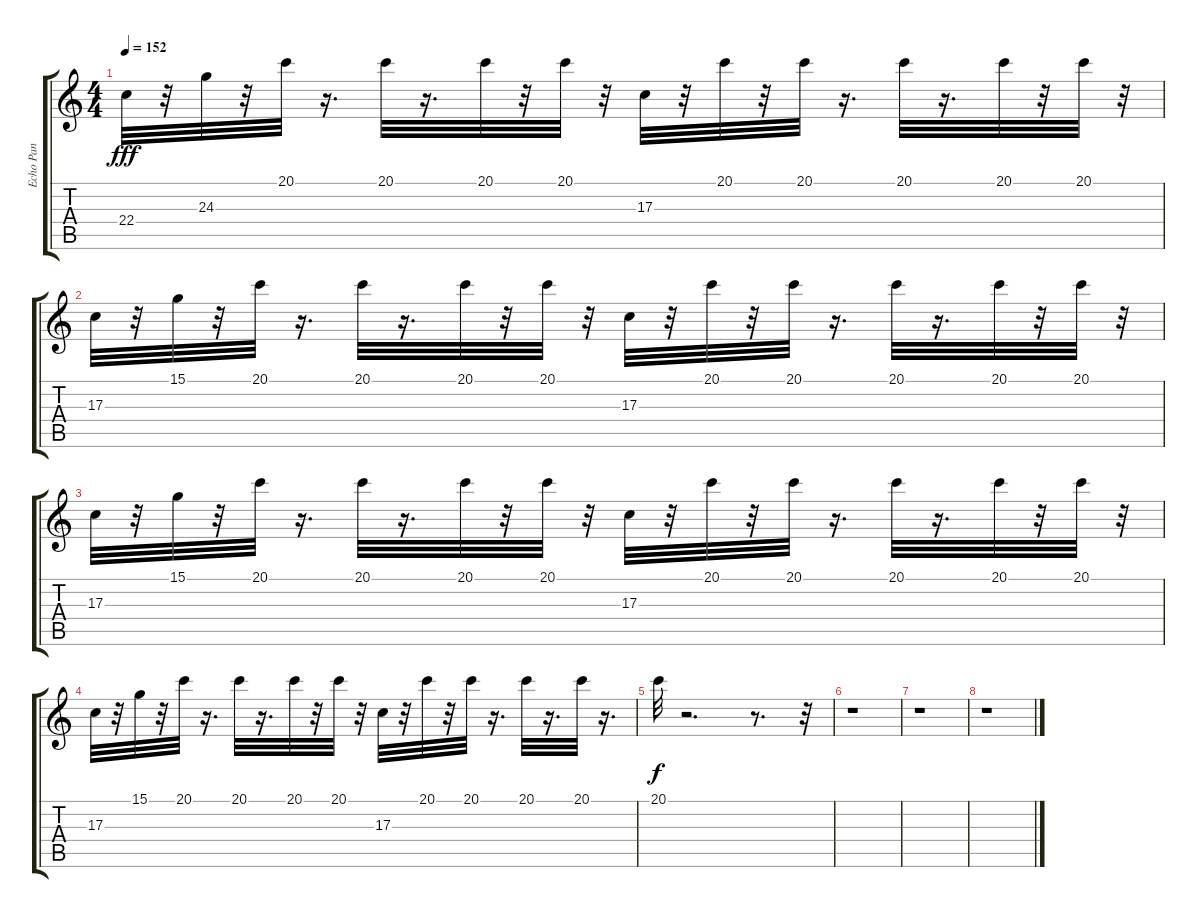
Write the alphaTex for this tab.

\track ("Echo Pan" "Echo Pan") {instrument fx7echoes}
\staff {score tabs}
\tuning (E4 B3 G3 D3 A2 E2) {hide}
\ts (4 4)
\tempo 152
\clef g2
\ks c
22.4.32{dy fff} r.32 24.3.32 r.32 20.1.32 r.16{d} 20.1.32 r.16{d} 20.1.32 r.32 20.1.32 r.32 17.3.32 r.32 20.1.32 r.32 20.1.32 r.16{d} 20.1.32 r.16{d} 20.1.32 r.32 20.1.32 r.32 |
17.3.32 r.32 15.1.32 r.32 20.1.32 r.16{d} 20.1.32 r.16{d} 20.1.32 r.32 20.1.32 r.32 17.3.32 r.32 20.1.32 r.32 20.1.32 r.16{d} 20.1.32 r.16{d} 20.1.32 r.32 20.1.32 r.32 |
17.3.32 r.32 15.1.32 r.32 20.1.32 r.16{d} 20.1.32 r.16{d} 20.1.32 r.32 20.1.32 r.32 17.3.32 r.32 20.1.32 r.32 20.1.32 r.16{d} 20.1.32 r.16{d} 20.1.32 r.32 20.1.32 r.32 |
17.3.32 r.32 15.1.32 r.32 20.1.32 r.16{d} 20.1.32 r.16{d} 20.1.32 r.32 20.1.32 r.32 17.3.32 r.32 20.1.32 r.32 20.1.32 r.16{d} 20.1.32 r.16{d} 20.1.32 r.16{d} |
20.1.32{dy f} r.2{d} r.8{d} r.32 |
r.1 |
r.1 |
r.1
